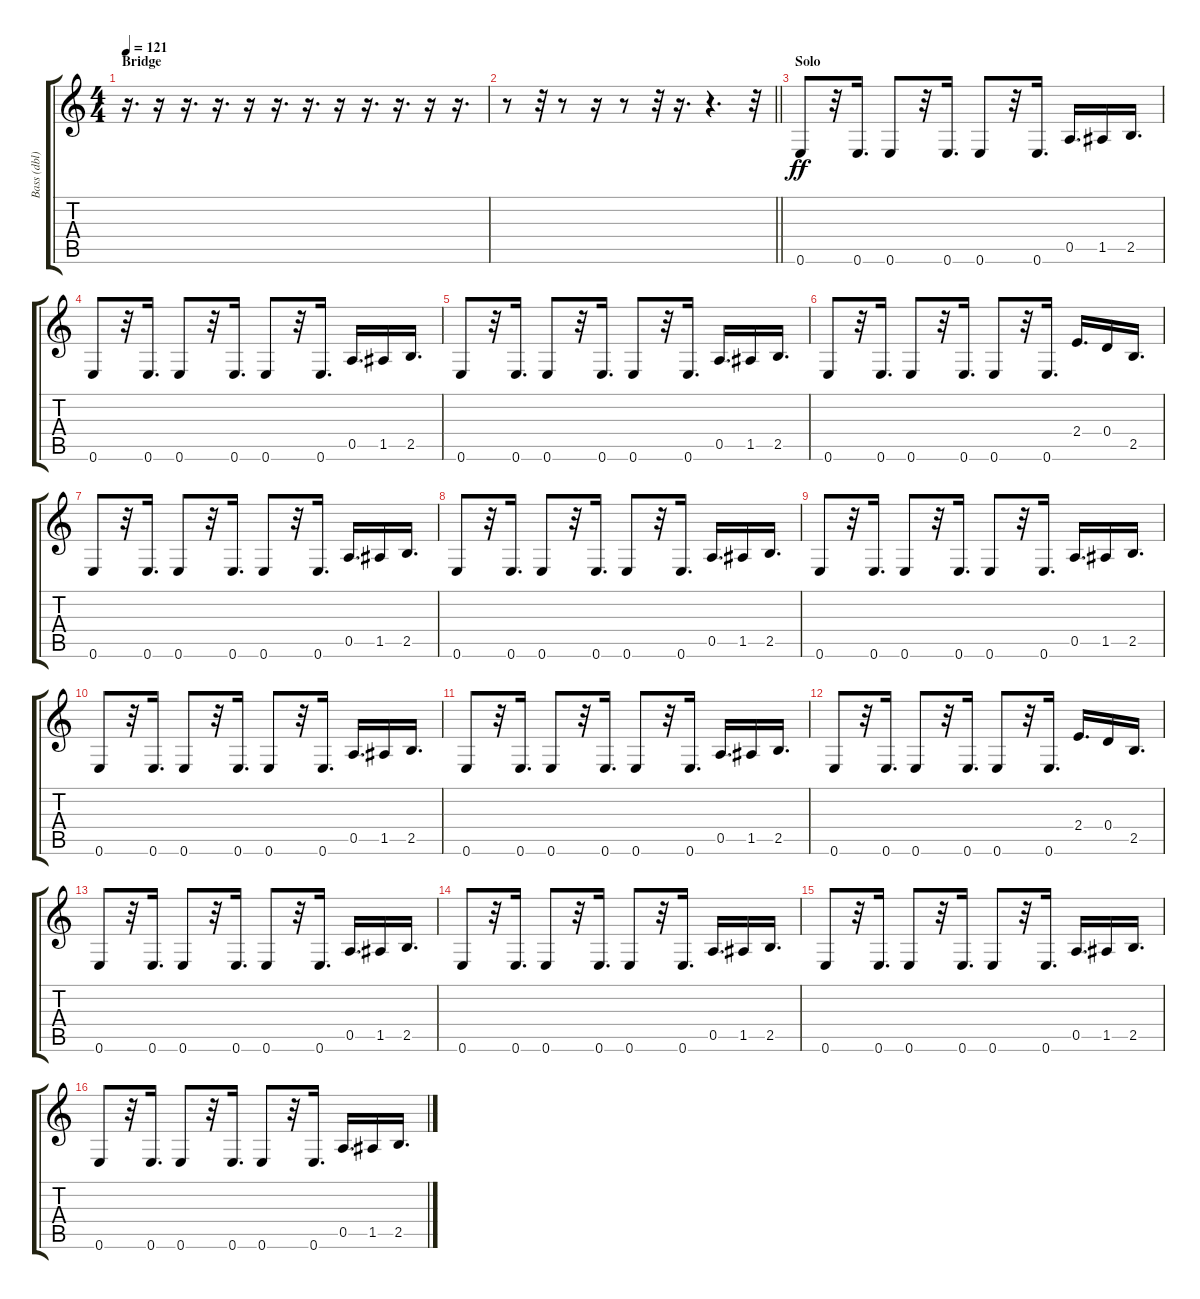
\track ("Bass (dbl)" "Bass (dbl)") {instrument acousticbass}
\staff {score tabs}
\tuning (E4 B3 G3 D3 A2 E2) {hide}
\ts (4 4)
\section ("" "Bridge")
\tempo 121
\clef g2
\ks c
r.16{d dy f} r.16 r.16{d} r.16{d} r.16 r.16{d} r.16{d} r.16 r.16{d} r.16{d} r.16 r.16{d} |
\barLineRight lightlight
r.8 r.32 r.8 r.16 r.8 r.32 r.16{d} r.4{d} r.32 |
\section ("" "Solo")
0.6.8{dy ff} r.32 0.6.16{d} 0.6.8 r.32 0.6.16{d} 0.6.8 r.32 0.6.16{d} 0.5.16{d} 1.5.16 2.5.16{d} |
0.6.8 r.32 0.6.16{d} 0.6.8 r.32 0.6.16{d} 0.6.8 r.32 0.6.16{d} 0.5.16{d} 1.5.16 2.5.16{d} |
0.6.8 r.32 0.6.16{d} 0.6.8 r.32 0.6.16{d} 0.6.8 r.32 0.6.16{d} 0.5.16{d} 1.5.16 2.5.16{d} |
0.6.8 r.32 0.6.16{d} 0.6.8 r.32 0.6.16{d} 0.6.8 r.32 0.6.16{d} 2.4.16{d} 0.4.16 2.5.16{d} |
0.6.8 r.32 0.6.16{d} 0.6.8 r.32 0.6.16{d} 0.6.8 r.32 0.6.16{d} 0.5.16{d} 1.5.16 2.5.16{d} |
0.6.8 r.32 0.6.16{d} 0.6.8 r.32 0.6.16{d} 0.6.8 r.32 0.6.16{d} 0.5.16{d} 1.5.16 2.5.16{d} |
0.6.8 r.32 0.6.16{d} 0.6.8 r.32 0.6.16{d} 0.6.8 r.32 0.6.16{d} 0.5.16{d} 1.5.16 2.5.16{d} |
0.6.8 r.32 0.6.16{d} 0.6.8 r.32 0.6.16{d} 0.6.8 r.32 0.6.16{d} 0.5.16{d} 1.5.16 2.5.16{d} |
0.6.8 r.32 0.6.16{d} 0.6.8 r.32 0.6.16{d} 0.6.8 r.32 0.6.16{d} 0.5.16{d} 1.5.16 2.5.16{d} |
0.6.8 r.32 0.6.16{d} 0.6.8 r.32 0.6.16{d} 0.6.8 r.32 0.6.16{d} 2.4.16{d} 0.4.16 2.5.16{d} |
0.6.8 r.32 0.6.16{d} 0.6.8 r.32 0.6.16{d} 0.6.8 r.32 0.6.16{d} 0.5.16{d} 1.5.16 2.5.16{d} |
0.6.8 r.32 0.6.16{d} 0.6.8 r.32 0.6.16{d} 0.6.8 r.32 0.6.16{d} 0.5.16{d} 1.5.16 2.5.16{d} |
0.6.8 r.32 0.6.16{d} 0.6.8 r.32 0.6.16{d} 0.6.8 r.32 0.6.16{d} 0.5.16{d} 1.5.16 2.5.16{d} |
0.6.8 r.32 0.6.16{d} 0.6.8 r.32 0.6.16{d} 0.6.8 r.32 0.6.16{d} 0.5.16{d} 1.5.16 2.5.16{d}
